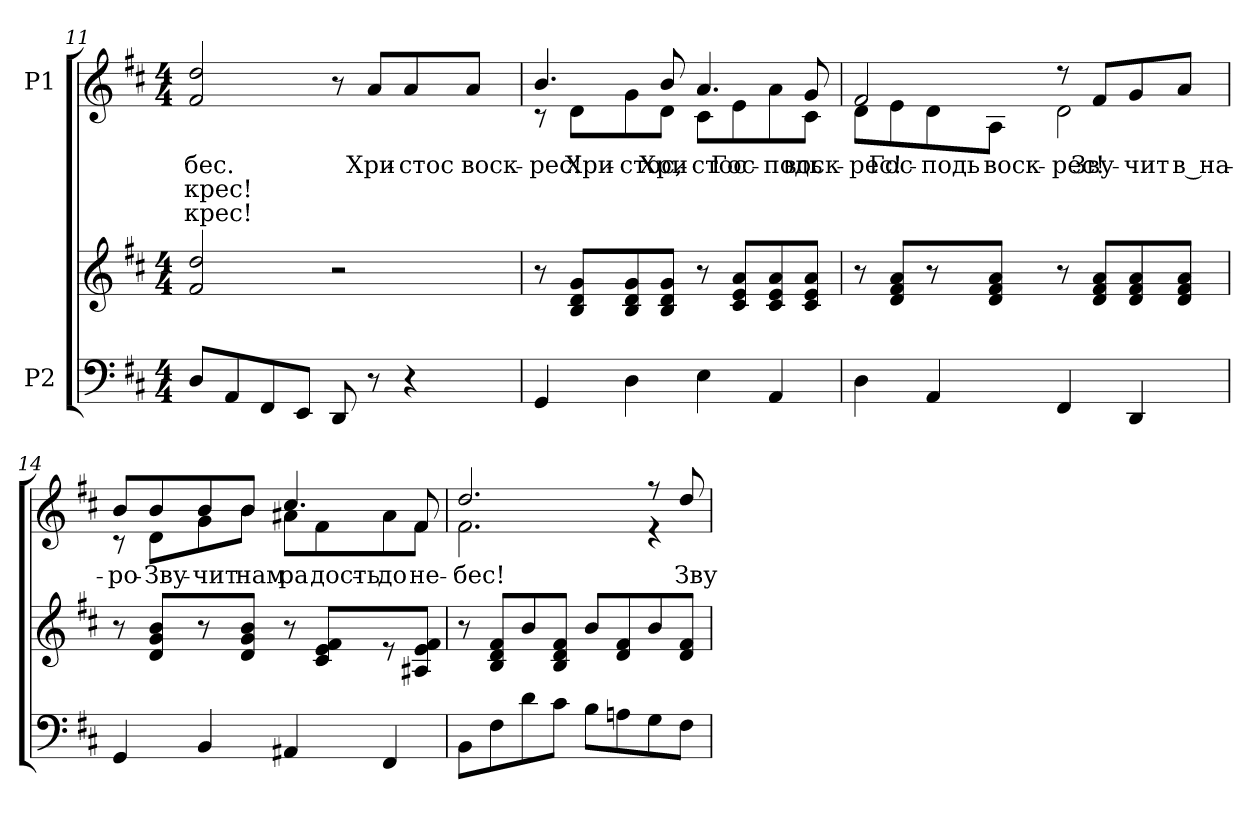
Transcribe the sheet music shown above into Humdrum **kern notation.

**kern	**kern	**kern	**text	**text	**text
*part2	*part2	*part1	*part1	*part1	*part1
*staff3	*staff2	*staff1	*staff1	*staff1	*staff1
*I"P2	*	*I"P1	*	*	*
*clefF4	*clefG2	*clefG2	*	*	*
*k[f#c#]	*k[f#c#]	*k[f#c#]	*	*	*
*D:	*D:	*D:	*	*	*
*M4/4	*M4/4	*M4/4	*	*	*
=11	=11	=11	=11	=11	=11
!	!	!	!LO:LY:b:color=#000000	!LO:LY:b:color=#000000	!LO:LY:b:color=#000000
8Di/L	2f#i/ 2ddi	2f#i/ 2ddi	-бес.	-крес!	-крес!
8AAi/	.	.	.	.	.
8FF#i/	.	.	.	.	.
8EEi/J	.	.	.	.	.
8DDi/	2r	8r	.	.	.
!	!	!	!LO:LY:b:color=#000000	!	!
8r	.	8ai/L	Хри-	.	.
!	!	!	!LO:LY:b:color=#000000	!	!
4r	.	8ai/	-стос	.	.
!	!	!	!LO:LY:b:color=#000000	!	!
.	.	8ai/J	воск-	.	.
=12	=12	=12	=12	=12	=12
!	!	!	!LO:LY:b:color=#000000	!	!
*	*	*^	*	*	*
4GGi/	8r	4.bi/	8r	-рес!	.	.
!	!	!	!	!LO:LY:b:color=#000000	!	!
.	8Bi/ 8di 8giL	.	8di\L	Хри-	.	.
!	!	!	!	!LO:LY:b:color=#000000	!	!
4Di\	8Bi/ 8di 8gi	.	8gi\	-стос,	.	.
!	!	!	!	!LO:LY:b:color=#000000	!	!
!	!	!	!	!LO:LY:b:color=#000000	!	!
.	8Bi/ 8di 8giJ	8bi/	8di\J	-Хри-	.	.
!	!	!	!	!LO:LY:b:color=#000000	!	!
!	!	!	!	!LO:LY:b:color=#000000	!	!
4Ei\	8r	4.ai/	8c#i\L	стос	.	.
!	!	!	!	!LO:LY:b:color=#000000	!	!
.	8c#i/ 8ei 8aiL	.	8ei\	Гос-	.	.
!	!	!	!	!LO:LY:b:color=#000000	!	!
4AAi/	8c#i/ 8ei 8ai	.	8ai\	-подь	.	.
!	!	!	!	!LO:LY:b:color=#000000	!	!
!	!	!	!	!LO:LY:b:color=#000000	!	!
.	8c#i/ 8ei 8aiJ	8gi/	8c#i\J	-воск-	.	.
!!LO:LB:g=z	!!
=13	=13	=13	=13	=13	=13	=13
!	!	!	!	!LO:LY:b:color=#000000	!	!
!	!	!	!	!LO:LY:b:color=#000000	!	!
4Di\	8r	2f#i/	8di\L	рес!	.	.
!	!	!	!	!LO:LY:b:color=#000000	!	!
.	8di/ 8f#i 8aiL	.	8ei\	Гос-	.	.
!	!	!	!	!LO:LY:b:color=#000000	!	!
4AAi/	8r	.	8di\	-подь	.	.
!	!	!	!	!LO:LY:b:color=#000000	!	!
.	8di/ 8f#i 8aiJ	.	8Ai\J	воск-	.	.
!	!	!	!	!LO:LY:b:color=#000000	!	!
4FF#i/	8r	8r	2di\	-рес!	.	.
!	!	!	!	!LO:LY:b:color=#000000	!	!
.	8di/ 8f#i 8aiL	8f#i/L	.	Зву-	.	.
!	!	!	!	!LO:LY:b:color=#000000	!	!
4DDi/	8di/ 8f#i 8ai	8gi/	.	-чит	.	.
!	!	!	!	!LO:LY:b:color=#000000	!	!
.	8di/ 8f#i 8aiJ	8ai/J	.	в на-	.	.
=14	=14	=14	=14	=14	=14	=14
!	!	!	!	!LO:LY:b:color=#000000	!	!
4GGi/	8r	8bi/L	8r	-ро-	.	.
!	!	!	!	!LO:LY:b:color=#000000	!	!
!	!	!	!	!LO:LY:b:color=#000000	!	!
.	8di/ 8gi 8biL	8bi/	8di\L	Зву-	.	.
!	!	!	!	!LO:LY:b:color=#000000	!	!
!	!	!	!	!LO:LY:b:color=#000000	!	!
4BBi/	8r	8bi/	8gi\	-чит	.	.
!	!	!	!	!LO:LY:b:color=#000000	!	!
!	!	!	!	!LO:LY:b:color=#000000	!	!
.	8di/ 8gi 8biJ	8bi/J	8bi\J	нам	.	.
!	!	!	!	!LO:LY:b:color=#000000	!	!
!	!	!	!	!LO:LY:b:color=#000000	!	!
4AA#Xi/	8r	4.cc#i/	8a#Xi\L	ра-	.	.
!	!	!	!	!LO:LY:b:color=#000000	!	!
.	8c#i/ 8ei 8f#iL	.	8f#i\	-дость	.	.
!	!	!	!	!LO:LY:b:color=#000000	!	!
4FF#i/	8r	.	8a#i\	до	.	.
!	!	!	!	!LO:LY:b:color=#000000	!	!
!	!	!	!	!LO:LY:b:color=#000000	!	!
.	8A#Xi/ 8ei 8f#iJ	8f#i/	8f#i\J	-не-	.	.
=15	=15	=15	=15	=15	=15	=15
!	!	!	!	!LO:LY:b:color=#000000	!	!
!	!	!	!	!LO:LY:b:color=#000000	!	!
8BBi\L	8r	2.ddi/	2.f#i\	бес!	.	.
8F#i\	8Bi/ 8di 8f#iL	.	.	.	.	.
8di\	8bi/	.	.	.	.	.
8c#i\J	8Bi/ 8di 8f#iJ	.	.	.	.	.
8Bi\L	8bi/L	.	.	.	.	.
8Ani\	8di/ 8f#i	.	.	.	.	.
8Gi\	8bi/	8r	4r	.	.	.
!	!	!	!	!LO:LY:b:color=#000000	!	!
8F#i\J	8di/ 8f#iJ	8ddi/	.	Зву-	.	.
*	*	*v	*v	*	*	*
=	=	=	=	=	=
*-	*-	*-	*-	*-	*-
